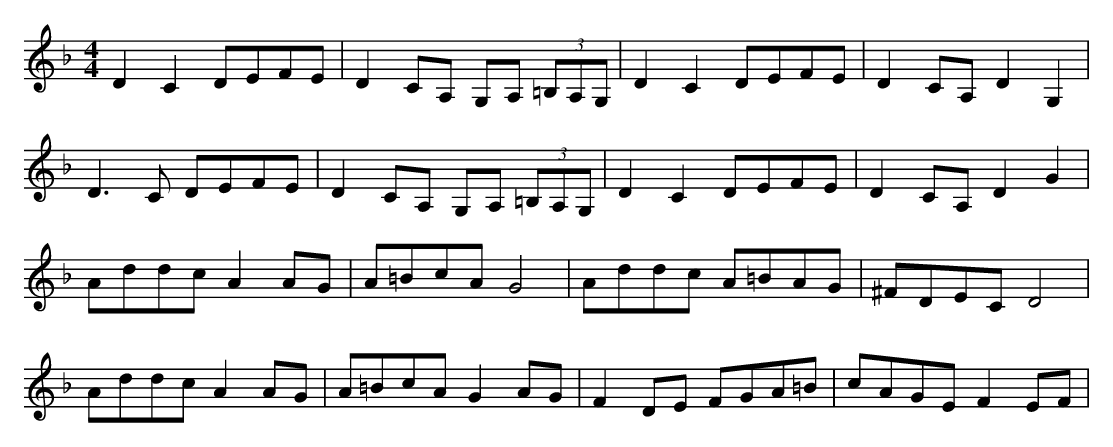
X:1
M:4/4
K:Dmin
D2 C2 DEFE|D2 CA, G,A, (3=B,A,G,|D2 C2 DEFE|D2 CA, D2 G,2|
D3 C DEFE|D2 CA, G,A,(3 =B,A,G,|D2 C2 DEFE|D2 CA, D2 G2|
Addc A2 AG|A=BcA G4|Addc A=BAG|^FDEC D4|
Addc A2 AG|A=BcA G2 AG|F2 DE FGA=B|cAGE F2 EF|
